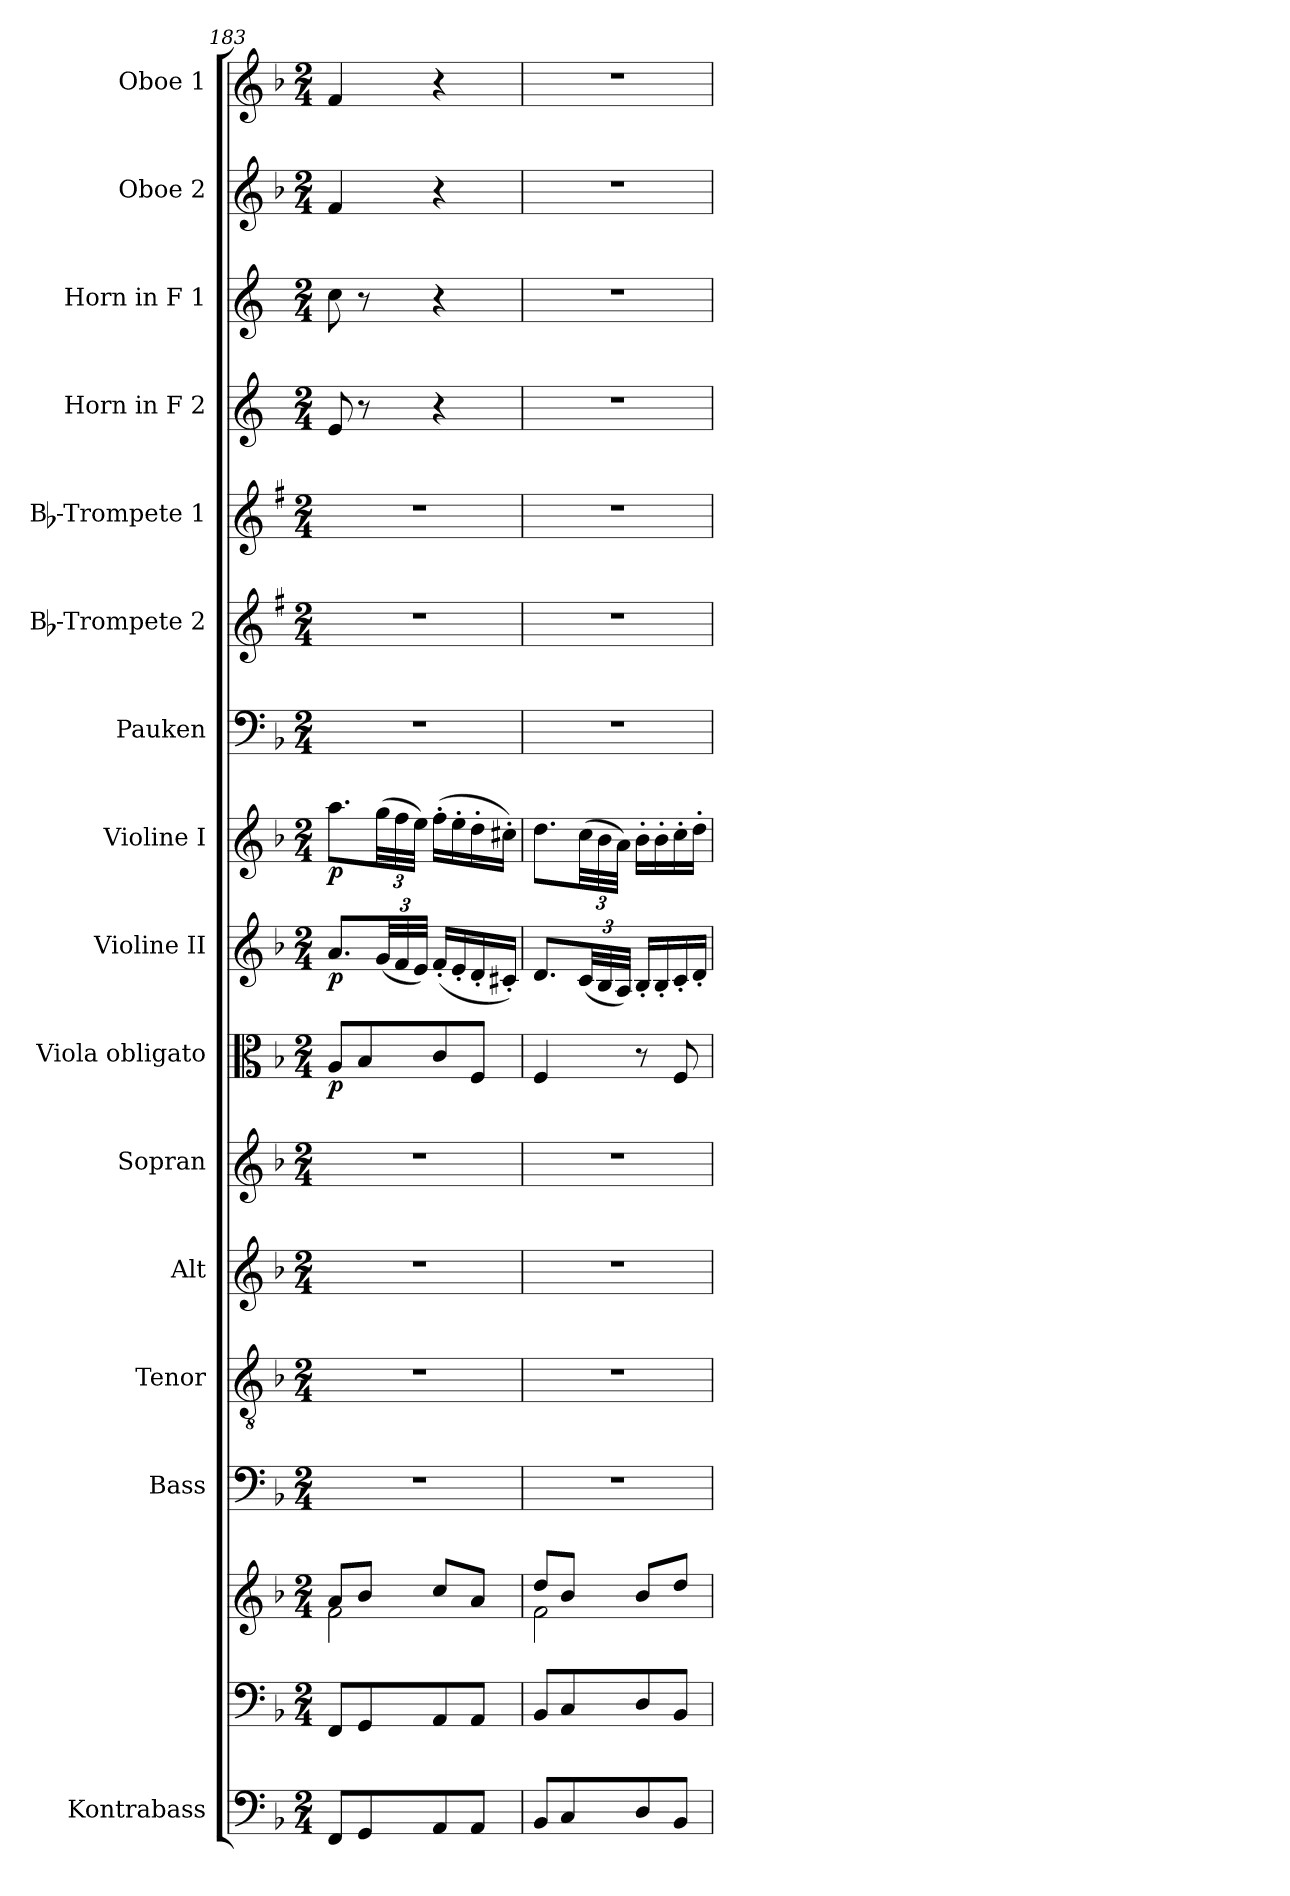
**kern	**kern	**kern	**kern	**kern	**kern	**kern	**kern	**dynam	**kern	**dynam	**kern	**dynam	**kern	**kern	**kern	**kern	**kern	**kern	**kern
*part16	*part15	*part15	*part14	*part13	*part12	*part11	*part10	*part10	*part9	*part9	*part8	*part8	*part7	*part6	*part5	*part4	*part3	*part2	*part1
*staff17	*staff16	*staff15	*staff14	*staff13	*staff12	*staff11	*staff10	*staff10	*staff9	*staff9	*staff8	*staff8	*staff7	*staff6	*staff5	*staff4	*staff3	*staff2	*staff1
*I"Kontrabass	*	*	*I"Bass	*I"Tenor	*I"Alt	*I"Sopran	*I"Viola obligato	*	*I"Violine II	*	*I"Violine I	*	*I"Pauken	*I"Bb-Trompete 2	*I"Bb-Trompete 1	*I"Horn in F 2	*I"Horn in F 1	*I"Oboe 2	*I"Oboe 1
*I'Kb.	*	*	*I'B.	*I'T.	*I'A.	*I'S.	*I'Vla.	*	*I'Vl. II	*	*I'Vl. I	*	*I'Pk.	*I'Bb Trp. 2	*I'Bb Trp. 1	*	*	*I'Ob. 2	*I'Ob. 1
*clefF4	*clefF4	*clefG2	*clefF4	*clefGv2	*clefG2	*clefG2	*clefC3	*	*clefG2	*	*clefG2	*	*clefF4	*clefG2	*clefG2	*clefG2	*clefG2	*clefG2	*clefG2
*ITrd7c12	*	*	*	*	*	*	*	*	*	*	*	*	*	*ITrd1c2	*ITrd1c2	*ITrd4c7	*ITrd4c7	*	*
*k[b-]	*k[b-]	*k[b-]	*k[b-]	*k[b-]	*k[b-]	*k[b-]	*k[b-]	*	*k[b-]	*	*k[b-]	*	*k[b-]	*k[b-]	*k[b-]	*k[b-]	*k[b-]	*k[b-]	*k[b-]
*F:	*F:	*F:	*F:	*F:	*F:	*F:	*F:	*	*F:	*	*F:	*	*F:	*F:	*F:	*F:	*F:	*F:	*F:
*M2/4	*M2/4	*M2/4	*M2/4	*M2/4	*M2/4	*M2/4	*M2/4	*	*M2/4	*	*M2/4	*	*M2/4	*M2/4	*M2/4	*M2/4	*M2/4	*M2/4	*M2/4
=183	=183	=183	=183	=183	=183	=183	=183	=183	=183	=183	=183	=183	=183	=183	=183	=183	=183	=183	=183
*	*	*^	*	*	*	*	*	*	*	*	*	*	*	*	*	*	*	*	*
!	!	!	!	!	!	!	!	!	!LO:DY:b	!	!LO:DY:b	!	!LO:DY:b	!	!	!	!	!	!	!
8FFF/L	8FF/L	8a/L	2f\	2r	2r	2r	2r	8A/L	p	8.a/L	p	8.aa\L	p	2r	2r	2r	8A/	8f\	4f/	4f/
8GGG/	8GG/	8b-/J	.	.	.	.	.	8B-/	.	.	.	.	.	.	.	.	8r	8r	.	.
*	*	*	*	*	*	*	*	*	*	*Xbrackettup	*	*Xbrackettup	*	*	*	*	*	*	*	*
.	.	.	.	.	.	.	.	.	.	(<48g/LL	.	(>48gg\LL	.	.	.	.	.	.	.	.
.	.	.	.	.	.	.	.	.	.	48f/	.	48ff\	.	.	.	.	.	.	.	.
.	.	.	.	.	.	.	.	.	.	48e/JJJ)	.	48ee\JJJ)	.	.	.	.	.	.	.	.
8AAA/	8AA/	8cc/L	.	.	.	.	.	8c/	.	(<16f'</LL	.	(>16ff'>\LL	.	.	.	.	4r	4r	4r	4r
.	.	.	.	.	.	.	.	.	.	16e'</	.	16ee'>\	.	.	.	.	.	.	.	.
8AAA/J	8AA/J	8a/J	.	.	.	.	.	8F/J	.	16d'</	.	16dd'>\	.	.	.	.	.	.	.	.
.	.	.	.	.	.	.	.	.	.	16c#X'</JJ)	.	16cc#X'>\JJ)	.	.	.	.	.	.	.	.
=184	=184	=184	=184	=184	=184	=184	=184	=184	=184	=184	=184	=184	=184	=184	=184	=184	=184	=184	=184	=184
8BBB-/L	8BB-/L	8dd/L	2f\	2r	2r	2r	2r	4F/	.	8.d/L	.	8.dd\L	.	2r	2r	2r	2r	2r	2r	2r
8CC/	8C/	8b-/J	.	.	.	.	.	.	.	.	.	.	.	.	.	.	.	.	.	.
.	.	.	.	.	.	.	.	.	.	(<48c/LL	.	(>48cc\LL	.	.	.	.	.	.	.	.
.	.	.	.	.	.	.	.	.	.	48B-/	.	48b-\	.	.	.	.	.	.	.	.
.	.	.	.	.	.	.	.	.	.	48A/JJJ)	.	48a\JJJ)	.	.	.	.	.	.	.	.
8DD/	8D/	8b-/L	.	.	.	.	.	8r	.	16B-'</LL	.	16b-'>\LL	.	.	.	.	.	.	.	.
.	.	.	.	.	.	.	.	.	.	16B-'</	.	16b-'>\	.	.	.	.	.	.	.	.
8BBB-/J	8BB-/J	8dd/J	.	.	.	.	.	8F/	.	16c'</	.	16cc'>\	.	.	.	.	.	.	.	.
.	.	.	.	.	.	.	.	.	.	16d'</JJ	.	16dd'>\JJ	.	.	.	.	.	.	.	.
*	*	*v	*v	*	*	*	*	*	*	*	*	*	*	*	*	*	*	*	*	*
=	=	=	=	=	=	=	=	=	=	=	=	=	=	=	=	=	=	=	=
*-	*-	*-	*-	*-	*-	*-	*-	*-	*-	*-	*-	*-	*-	*-	*-	*-	*-	*-	*-
